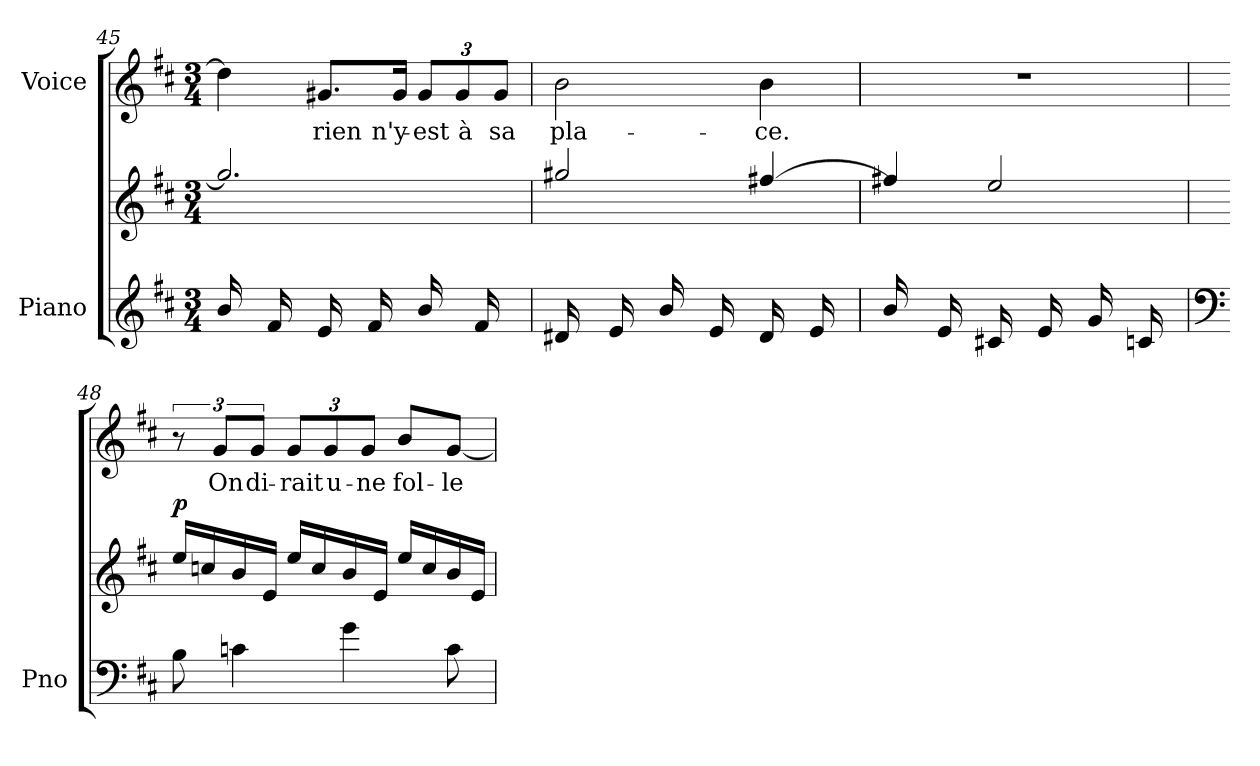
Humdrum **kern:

**kern	**kern	**dynam	**kern	**text
*part2	*part2	*part2	*part1	*part1
*staff3	*staff2	*staff2/3	*staff1	*staff1
*I"Piano	*	*	*I"Voice	*
*I'Pno	*	*	*	*
!!LO:PB:g=z
*clefG2	*clefG2	*	*clefG2	*
*k[f#c#]	*k[f#c#]	*	*k[f#c#]	*
*M3/4	*M3/4	*	*M3/4	*
=45	=45	=45	=45	=45
*	*^	*	*	*
16b/LL	2.gg#/]	16ryy	.	4dd\]	.
16ryy	.	16dd\	.	.	.
16f#/	.	16ryy	.	.	.
16ryy	.	16g#X\JJ	.	.	.
!	!	!	!	!	!LO:LY:b
16e/LL	.	16ryy	.	8.g#X/L	rien
16ryy	.	16dd\	.	.	.
16f#/	.	16ryy	.	.	.
!	!	!	!	!	!LO:LY:b
16ryy	.	16g#\JJ	.	16g#/Jk	n'y-
!	!	!	!	!	!LO:LY:b
16b/LL	.	16ryy	.	12g#/L	-est
16ryy	.	16dd\	.	.	.
!	!	!	!	!	!LO:LY:b
.	.	.	.	12g#/	à
16f#/	.	16ryy	.	.	.
!	!	!	!	!	!LO:LY:b
.	.	.	.	12g#/J	sa
16ryy	.	16g#\JJ	.	.	.
!!LO:LB:g=z
=46	=46	=46	=46	=46	=46
!	!	!	!	!	!LO:LY:b
16d#X/LL	2gg#X/	16ryy	.	2b\	pla-
16ryy	.	16dd#X\	.	.	.
16e/	.	16ryy	.	.	.
16ryy	.	16g#X\JJ	.	.	.
16b/LL	.	16ryy	.	.	.
16ryy	.	16dd#\	.	.	.
16e/	.	16ryy	.	.	.
16ryy	.	16g#\JJ	.	.	.
!	!	!	!	!	!LO:LY:b
16d#/LL	[>4ff#X/	16ryy	.	4b\	-ce.
16ryy	.	16dd#\	.	.	.
16e/	.	16ryy	.	.	.
16ryy	.	16g#\JJ	.	.	.
=47	=47	=47	=47	=47	=47
16b/LL	4ff#X/]	16ryy	.	2.r	.
16ryy	.	16dd#X\	.	.	.
16e/	.	16ryy	.	.	.
16ryy	.	16g#X\JJ	.	.	.
16c#X/LL	2ee/	16ryy	.	.	.
16ryy	.	16a#X\	.	.	.
16e/	.	16ryy	.	.	.
16ryy	.	16f#\JJ	.	.	.
16g/LL	.	16ryy	.	.	.
16ryy	.	16a#\	.	.	.
16cn/	.	16ryy	.	.	.
16ryy	.	16f#\JJ	.	.	.
*	*v	*v	*	*	*
!!LO:LB:g=z
=48	=48	=48	=48	=48
*clefF4	*	*	*	*
*	*^	*	*	*
!	!	!	!LO:DY:a	!	!
*	*v	*v	*	*	*
8B\	16ee/LL	p	12r	.
.	16ccn/	.	.	.
!	!	!	!	!LO:LY:b
.	.	.	12g/L	On
4cn\	16b/	.	.	.
!	!	!	!	!LO:LY:b
.	.	.	12g/J	di-
.	16e/JJ	.	.	.
!	!	!	!	!LO:LY:b
.	16ee/LL	.	12g/L	-rait
.	16cc/	.	.	.
!	!	!	!	!LO:LY:b
.	.	.	12g/	u-
4g\	16b/	.	.	.
!	!	!	!	!LO:LY:b
.	.	.	12g/J	-ne
.	16e/JJ	.	.	.
!	!	!	!	!LO:LY:b
.	16ee/LL	.	8b/L	fol-
.	16cc/	.	.	.
!	!	!	!	!LO:LY:b
8c\	16b/	.	[8g/J	-le
.	16e/JJ	.	.	.
=	=	=	=	=
*-	*-	*-	*-	*-
